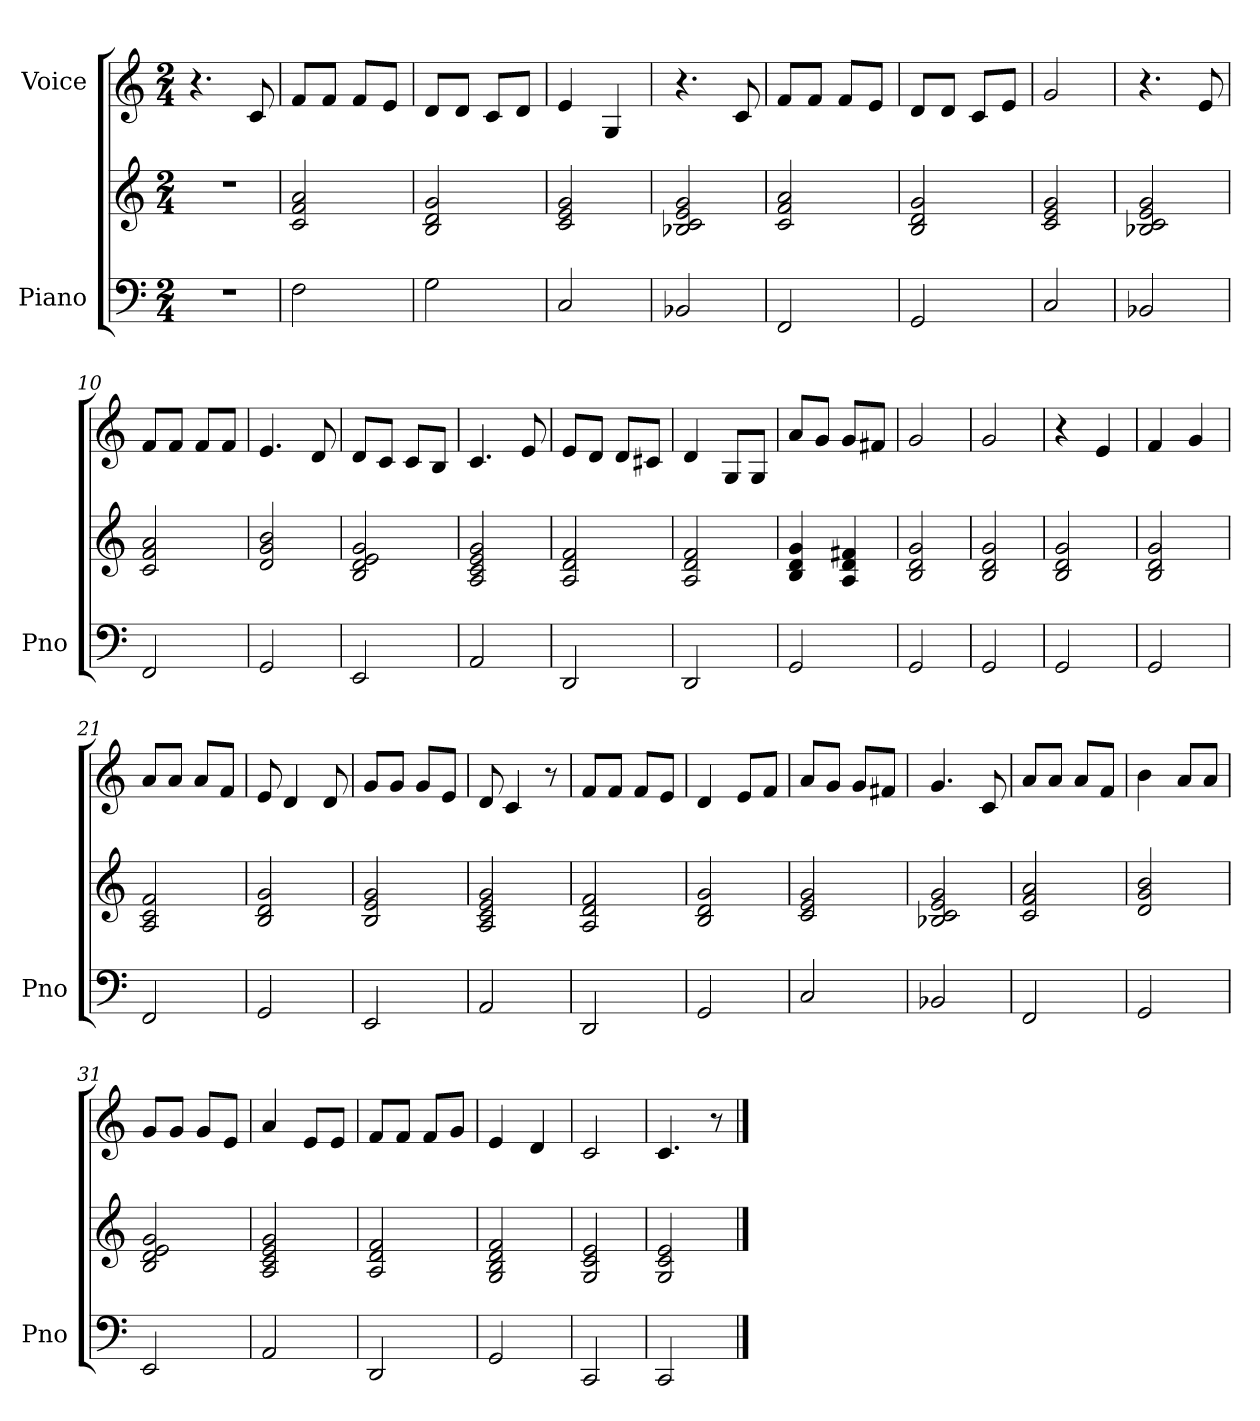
**kern	**kern	**kern
*part2	*part2	*part1
*staff3	*staff2	*staff1
*I"Piano	*	*I"Voice
*I'Pno	*	*
*clefF4	*clefG2	*clefG2
*k[]	*k[]	*k[]
*M2/4	*M2/4	*M2/4
=1	=1	=1
2r	2r	4.r
.	.	8c/
=2	=2	=2
2F\	2c/ 2f/ 2a/	8f/L
.	.	8f/J
.	.	8f/L
.	.	8e/J
=3	=3	=3
2G\	2B/ 2d/ 2g/	8d/L
.	.	8d/J
.	.	8c/L
.	.	8d/J
=4	=4	=4
2C/	2c/ 2e/ 2g/	4e/
.	.	4G/
=5	=5	=5
2BB-X/	2B-X/ 2c/ 2e/ 2g/	4.r
.	.	8c/
=6	=6	=6
2FF/	2c/ 2f/ 2a/	8f/L
.	.	8f/J
.	.	8f/L
.	.	8e/J
=7	=7	=7
2GG/	2B/ 2d/ 2g/	8d/L
.	.	8d/J
.	.	8c/L
.	.	8e/J
=8	=8	=8
2C/	2c/ 2e/ 2g/	2g/
=9	=9	=9
2BB-X/	2B-X/ 2c/ 2e/ 2g/	4.r
.	.	8e/
=10	=10	=10
2FF/	2c/ 2f/ 2a/	8f/L
.	.	8f/J
.	.	8f/L
.	.	8f/J
=11	=11	=11
2GG/	2d/ 2g/ 2b/	4.e/
.	.	8d/
!!LO:LB:g=z
=12	=12	=12
2EE/	2B/ 2d/ 2e/ 2g/	8d/L
.	.	8c/J
.	.	8c/L
.	.	8B/J
=13	=13	=13
2AA/	2A/ 2c/ 2e/ 2g/	4.c/
.	.	8e/
=14	=14	=14
2DD/	2A/ 2d/ 2f/	8e/L
.	.	8d/J
.	.	8d/L
.	.	8c#X/J
=15	=15	=15
2DD/	2A/ 2d/ 2f/	4d/
.	.	8G/L
.	.	8G/J
=16	=16	=16
2GG/	4B/ 4d/ 4g/	8a/L
.	.	8g/J
.	4A/ 4d/ 4f#X/	8g/L
.	.	8f#X/J
=17	=17	=17
2GG/	2B/ 2d/ 2g/	2g/
=18	=18	=18
2GG/	2B/ 2d/ 2g/	2g/
=19	=19	=19
2GG/	2B/ 2d/ 2g/	4r
.	.	4e/
=20	=20	=20
2GG/	2B/ 2d/ 2g/	4f/
.	.	4g/
=21	=21	=21
2FF/	2A/ 2c/ 2f/	8a/L
.	.	8a/J
.	.	8a/L
.	.	8f/J
=22	=22	=22
2GG/	2B/ 2d/ 2g/	8e/
.	.	4d/
.	.	8d/
=23	=23	=23
2EE/	2B/ 2e/ 2g/	8g/L
.	.	8g/J
.	.	8g/L
.	.	8e/J
!!LO:LB:g=z
=24	=24	=24
2AA/	2A/ 2c/ 2e/ 2g/	8d/
.	.	4c/
.	.	8r
=25	=25	=25
2DD/	2A/ 2d/ 2f/	8f/L
.	.	8f/J
.	.	8f/L
.	.	8e/J
=26	=26	=26
2GG/	2B/ 2d/ 2g/	4d/
.	.	8e/L
.	.	8f/J
=27	=27	=27
2C/	2c/ 2e/ 2g/	8a/L
.	.	8g/J
.	.	8g/L
.	.	8f#X/J
=28	=28	=28
2BB-X/	2B-X/ 2c/ 2e/ 2g/	4.g/
.	.	8c/
=29	=29	=29
2FF/	2c/ 2f/ 2a/	8a/L
.	.	8a/J
.	.	8a/L
.	.	8f/J
=30	=30	=30
2GG/	2d/ 2g/ 2b/	4b\
.	.	8a/L
.	.	8a/J
=31	=31	=31
2EE/	2B/ 2d/ 2e/ 2g/	8g/L
.	.	8g/J
.	.	8g/L
.	.	8e/J
=32	=32	=32
2AA/	2A/ 2c/ 2e/ 2g/	4a/
.	.	8e/L
.	.	8e/J
=33	=33	=33
2DD/	2A/ 2d/ 2f/	8f/L
.	.	8f/J
.	.	8f/L
.	.	8g/J
=34	=34	=34
2GG/	2G/ 2B/ 2d/ 2f/	4e/
.	.	4d/
=35	=35	=35
2CC/	2G/ 2c/ 2e/	2c/
!!LO:LB:g=z
=36	=36	=36
2CC/	2G/ 2c/ 2e/	4.c/
.	.	8r
==	==	==
*-	*-	*-
